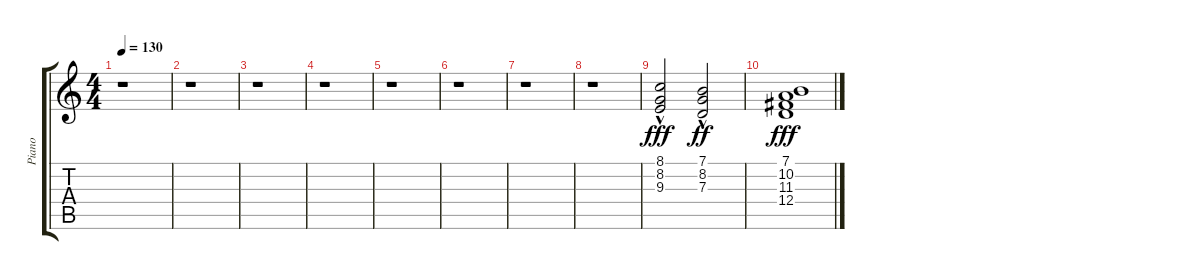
\track ("Piano" "Piano") {instrument brightacousticpiano}
\staff {score tabs}
\tuning (E4 B3 G3 D3 A2 E2) {hide}
\ts (4 4)
\tempo 130
\clef g2
\ks c
r.1{dy fff} |
r.1 |
r.1 |
r.1 |
r.1 |
r.1 |
r.1 |
r.1 |
(8.1{hac} 8.2{hac} 9.3{hac}).2 (7.1{hac} 8.2{hac} 7.3{hac}).2{dy ff} |
(7.1 10.2 11.3 12.4).1{dy fff}
